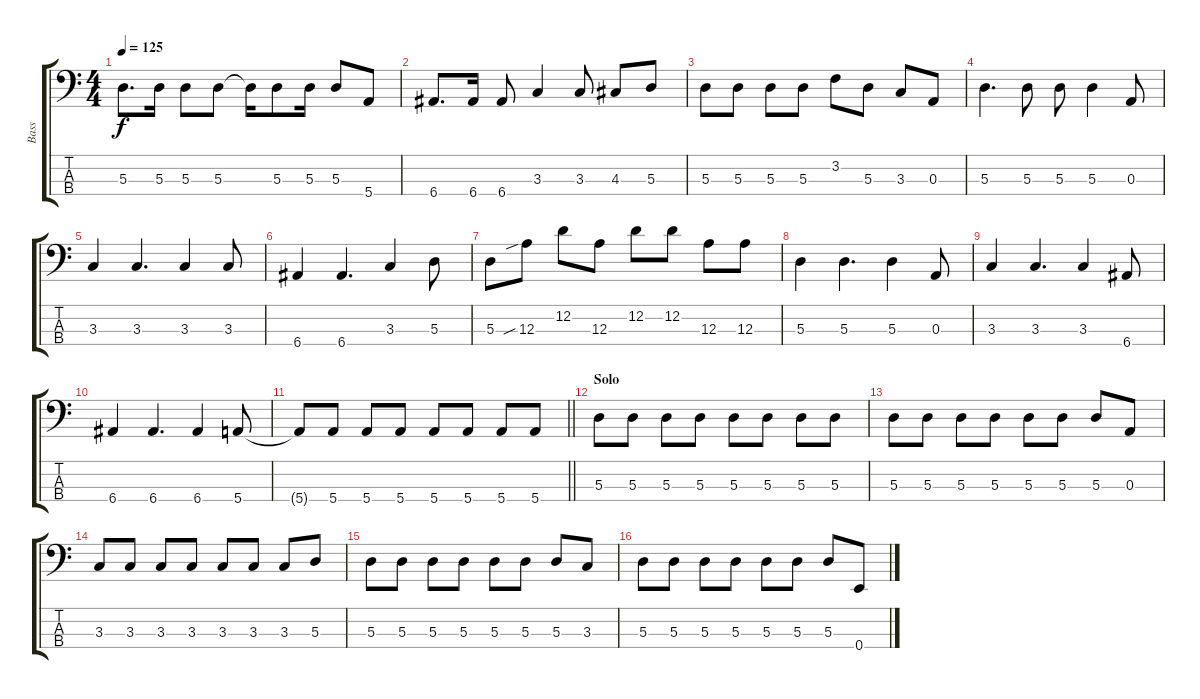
\track ("Bass" "Bass") {instrument electricbassfinger}
\staff {score tabs}
\tuning (G2 D2 A1 E1) {hide}
\ts (4 4)
\tempo 125
\clef f4
\ks c
5.3.8{d dy f} 5.3.16 5.3.8 5.3.8 5.3{t}.16 5.3.8 5.3.16 5.3.8 5.4.8 |
6.4.8{d} 6.4.16 6.4.8 3.3.4 3.3.8 4.3.8 5.3.8 |
5.3.8 5.3.8 5.3.8 5.3.8 3.2.8 5.3.8 3.3.8 0.3.8 |
5.3.4{d} 5.3.8 5.3.8 5.3.4 0.3.8 |
3.3.4 3.3.4{d} 3.3.4 3.3.8 |
6.4.4 6.4.4{d} 3.3.4 5.3.8 |
5.3.8 12.3{sib}.8 12.2.8 12.3.8 12.2.8 12.2.8 12.3.8 12.3.8 |
5.3.4 5.3.4{d} 5.3.4 0.3.8 |
3.3.4 3.3.4{d} 3.3.4 6.4.8 |
6.4.4 6.4.4{d} 6.4.4 5.4.8 |
\barLineRight lightlight
5.4{t}.8 5.4.8 5.4.8 5.4.8 5.4.8 5.4.8 5.4.8 5.4.8 |
\section ("" "Solo")
5.3.8 5.3.8 5.3.8 5.3.8 5.3.8 5.3.8 5.3.8 5.3.8 |
5.3.8 5.3.8 5.3.8 5.3.8 5.3.8 5.3.8 5.3.8 0.3.8 |
3.3.8 3.3.8 3.3.8 3.3.8 3.3.8 3.3.8 3.3.8 5.3.8 |
5.3.8 5.3.8 5.3.8 5.3.8 5.3.8 5.3.8 5.3.8 3.3.8 |
5.3.8 5.3.8 5.3.8 5.3.8 5.3.8 5.3.8 5.3.8 0.4.8
